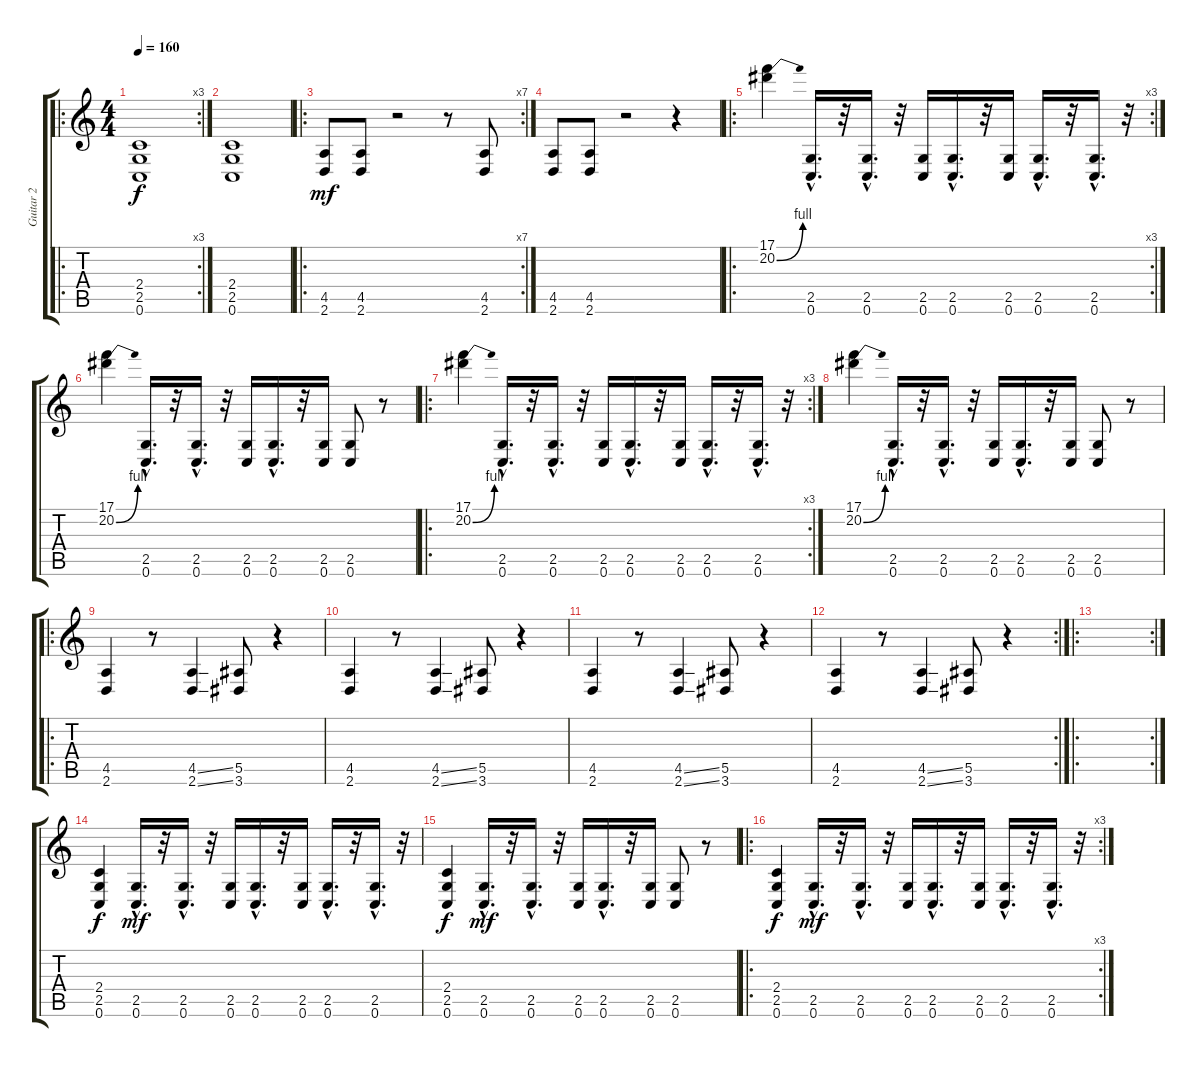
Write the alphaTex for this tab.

\track ("Guitar 2" "Guitar 2") {instrument overdrivenguitar}
\staff {score tabs}
\tuning (C4 G3 Eb3 Bb2 F2 C2) {hide}
\ro
\rc 3
\ts (4 4)
\tempo 160
\clef g2
\ks c
(2.4 2.5 0.6).1{dy f} |
(2.4 2.5 0.6).1 |
\ro
\rc 7
(4.5 2.6).8{dy mf} (4.5 2.6).8 r.2 r.8 (4.5 2.6).8 |
(4.5 2.6).8 (4.5 2.6).8 r.2 r.4 |
\ro
\rc 3
(17.1 20.2{be (bend 0 0 60 4)}).4 (2.5{hac} 0.6{hac}).16{d} r.32 (2.5{hac} 0.6{hac}).16{d} r.32 (2.5 0.6).16 (2.5{hac} 0.6{hac}).16{d} r.32 (2.5 0.6).16 (2.5{hac} 0.6{hac}).16{d} r.32 (2.5{hac} 0.6{hac}).16{d} r.32 |
(17.1 20.2{be (bend 0 0 60 4)}).4 (2.5{hac} 0.6{hac}).16{d} r.32 (2.5{hac} 0.6{hac}).16{d} r.32 (2.5 0.6).16 (2.5{hac} 0.6{hac}).16{d} r.32 (2.5 0.6).16 (2.5 0.6).8 r.8 |
\ro
\rc 3
(17.1 20.2{be (bend 0 0 60 4)}).4 (2.5{hac} 0.6{hac}).16{d} r.32 (2.5{hac} 0.6{hac}).16{d} r.32 (2.5 0.6).16 (2.5{hac} 0.6{hac}).16{d} r.32 (2.5 0.6).16 (2.5{hac} 0.6{hac}).16{d} r.32 (2.5{hac} 0.6{hac}).16{d} r.32 |
(17.1 20.2{be (bend 0 0 60 4)}).4 (2.5{hac} 0.6{hac}).16{d} r.32 (2.5{hac} 0.6{hac}).16{d} r.32 (2.5 0.6).16 (2.5{hac} 0.6{hac}).16{d} r.32 (2.5 0.6).16 (2.5 0.6).8 r.8 |
\ro
(4.5 2.6).4 r.8 (4.5{ss} 2.6{ss}).4 (5.5 3.6).8 r.4 |
(4.5 2.6).4 r.8 (4.5{ss} 2.6{ss}).4 (5.5 3.6).8 r.4 |
(4.5 2.6).4 r.8 (4.5{ss} 2.6{ss}).4 (5.5 3.6).8 r.4 |
\rc 2
(4.5 2.6).4 r.8 (4.5{ss} 2.6{ss}).4 (5.5 3.6).8 r.4 |
\ro
\rc 2
|
(2.4 2.5 0.6).4{dy f} (2.5{hac} 0.6{hac}).16{d dy mf} r.32 (2.5{hac} 0.6{hac}).16{d} r.32 (2.5 0.6).16 (2.5{hac} 0.6{hac}).16{d} r.32 (2.5 0.6).16 (2.5{hac} 0.6{hac}).16{d} r.32 (2.5{hac} 0.6{hac}).16{d} r.32 |
(2.4 2.5 0.6).4{dy f} (2.5{hac} 0.6{hac}).16{d dy mf} r.32 (2.5{hac} 0.6{hac}).16{d} r.32 (2.5 0.6).16 (2.5{hac} 0.6{hac}).16{d} r.32 (2.5 0.6).16 (2.5 0.6).8 r.8 |
\ro
\rc 3
(2.4 2.5 0.6).4{dy f} (2.5{hac} 0.6{hac}).16{d dy mf} r.32 (2.5{hac} 0.6{hac}).16{d} r.32 (2.5 0.6).16 (2.5{hac} 0.6{hac}).16{d} r.32 (2.5 0.6).16 (2.5{hac} 0.6{hac}).16{d} r.32 (2.5{hac} 0.6{hac}).16{d} r.32
